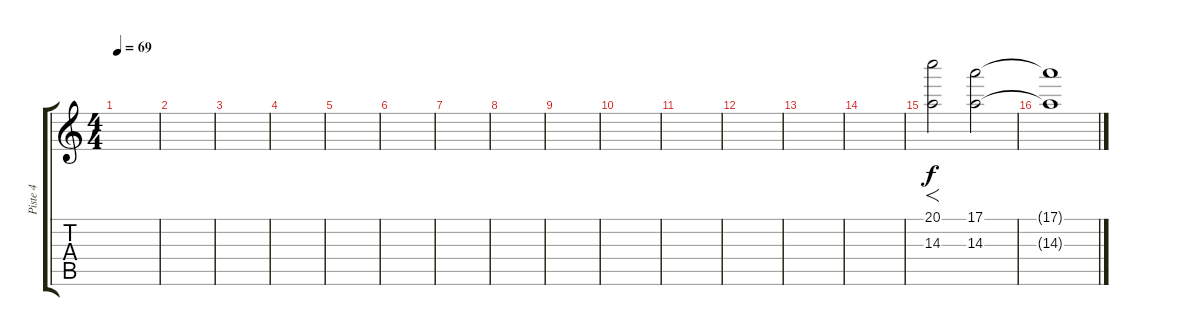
\track ("Piste 4" "Piste 4") {instrument electricguitarjazz}
\staff {score tabs}
\tuning (E4 B3 G3 D3 A2 E2) {hide}
\ts (4 4)
\tempo 69
\clef g2
\ks c
|
|
|
|
|
|
|
|
|
|
|
|
|
|
(20.1 14.3).2{f volume 16 instrument synthstrings2} (17.1 14.3).2 |
(17.1{t} 14.3{t}).1
